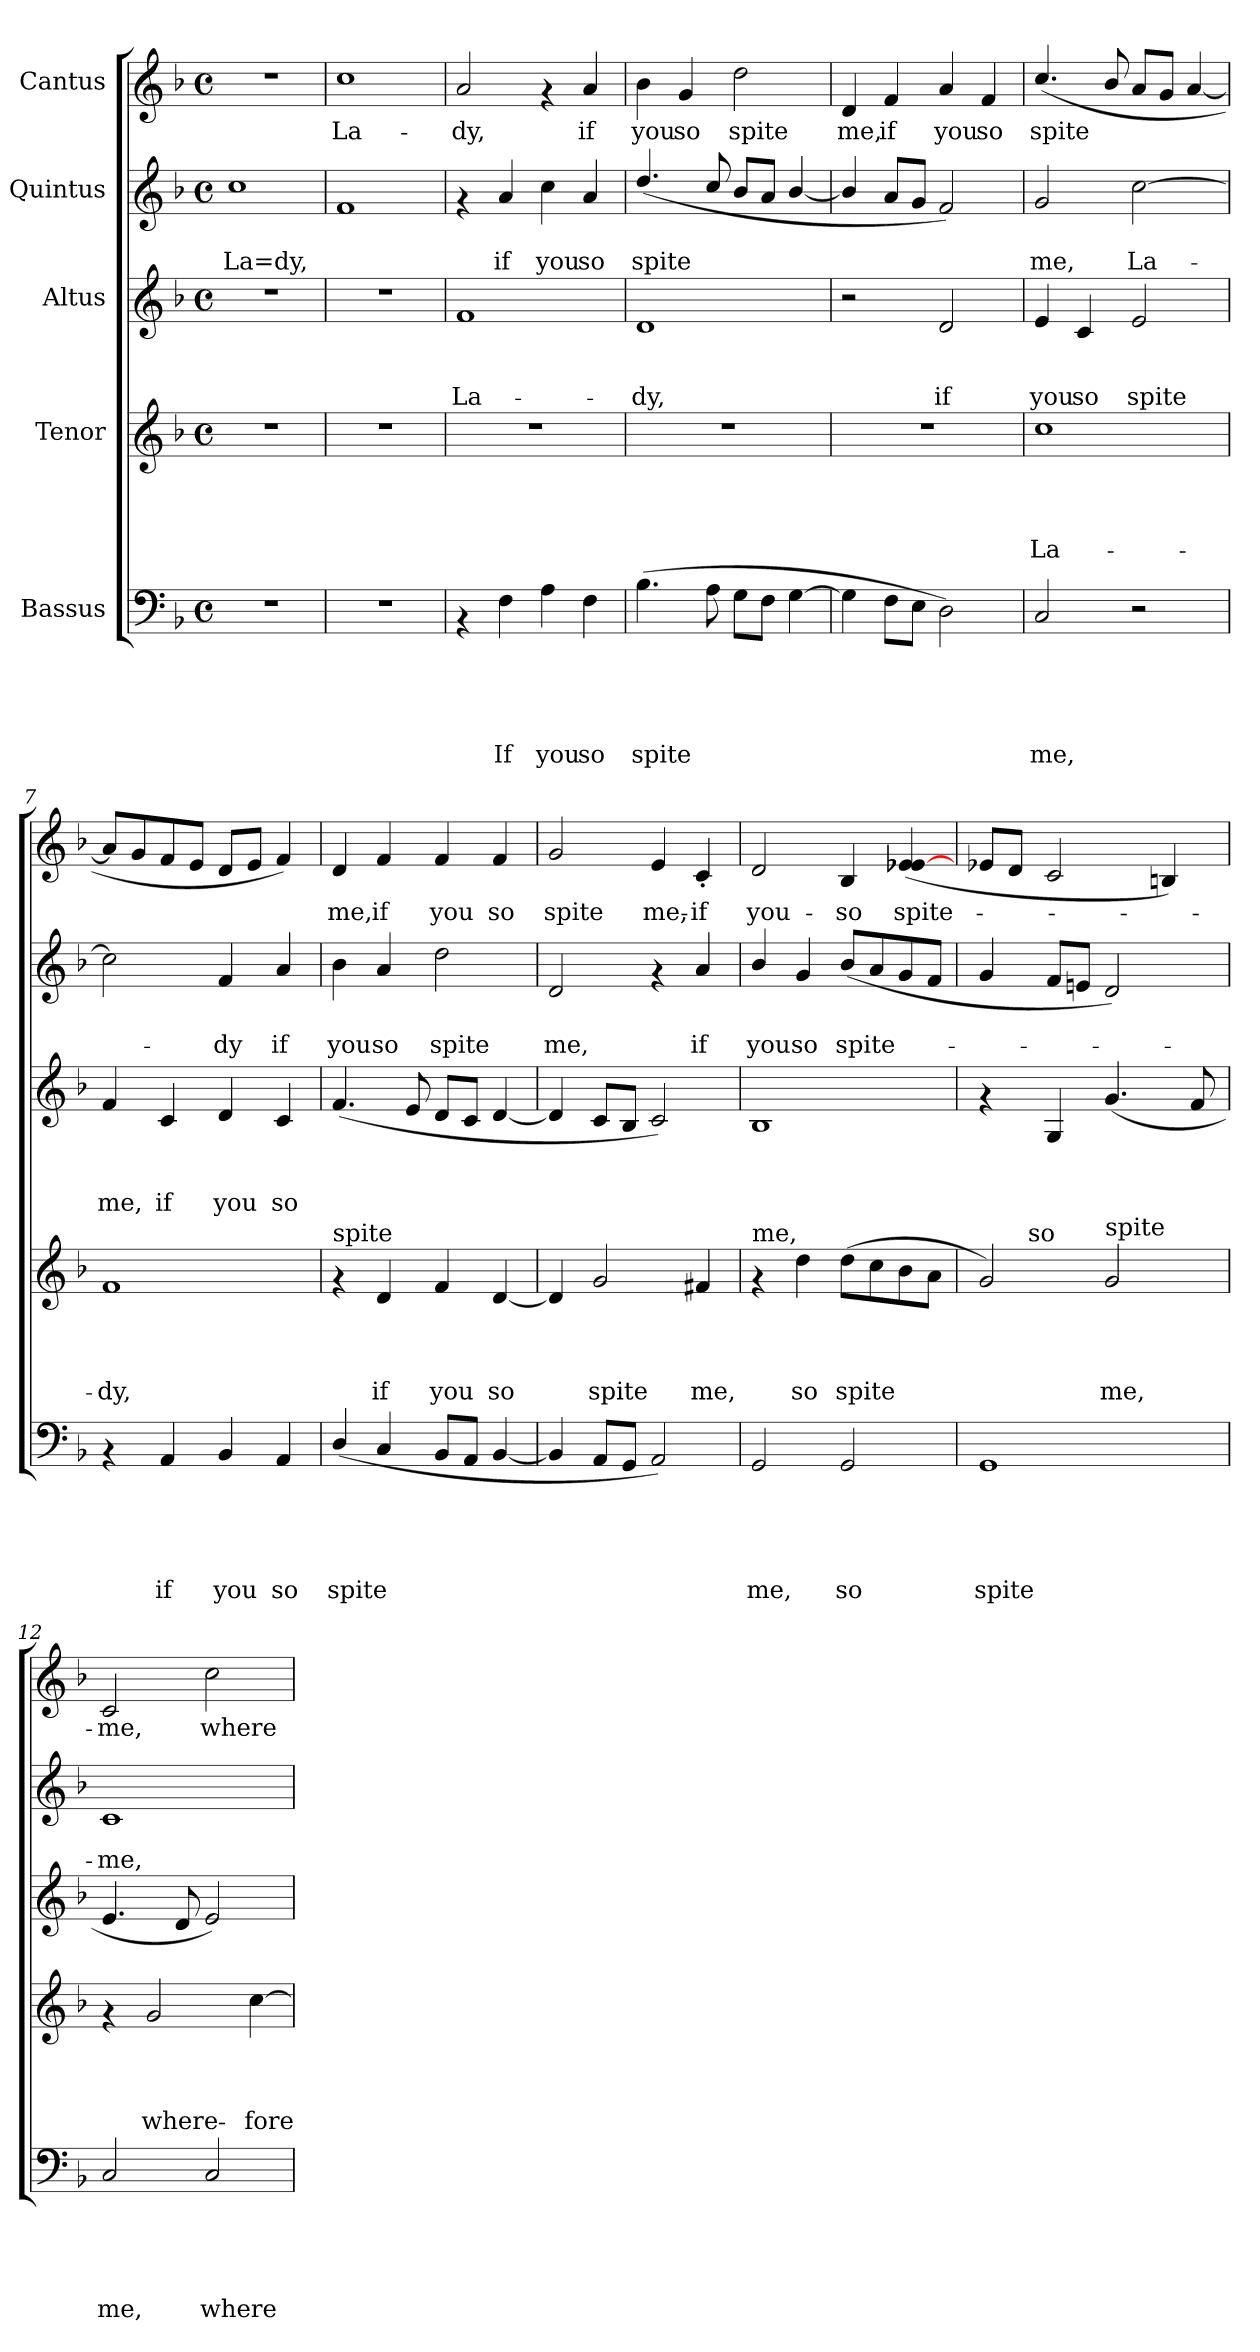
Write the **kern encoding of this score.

**kern	**text	**text	**text	**text	**text	**kern	**text	**text	**text	**text	**kern	**text	**text	**text	**kern	**text	**text	**kern	**text
*part5	*part5	*part5	*part5	*part5	*part5	*part4	*part4	*part4	*part4	*part4	*part3	*part3	*part3	*part3	*part2	*part2	*part2	*part1	*part1
*staff5	*staff5	*staff5	*staff5	*staff5	*staff5	*staff4	*staff4	*staff4	*staff4	*staff4	*staff3	*staff3	*staff3	*staff3	*staff2	*staff2	*staff2	*staff1	*staff1
*I"Bassus	*	*	*	*	*	*I"Tenor	*	*	*	*	*I"Altus	*	*	*	*I"Quintus	*	*	*I"Cantus	*
*clefF4	*	*	*	*	*	*clefG2	*	*	*	*	*clefG2	*	*	*	*clefG2	*	*	*clefG2	*
*k[b-]	*	*	*	*	*	*k[b-]	*	*	*	*	*k[b-]	*	*	*	*k[b-]	*	*	*k[b-]	*
*F:	*	*	*	*	*	*F:	*	*	*	*	*F:	*	*	*	*F:	*	*	*F:	*
*M4/4	*	*	*	*	*	*M4/4	*	*	*	*	*M4/4	*	*	*	*M4/4	*	*	*M4/4	*
*met(c)	*	*	*	*	*	*met(c)	*	*	*	*	*met(c)	*	*	*	*met(c)	*	*	*met(c)	*
=1	=1	=1	=1	=1	=1	=1	=1	=1	=1	=1	=1	=1	=1	=1	=1	=1	=1	=1	=1
!	!	!	!	!	!	!	!	!	!	!	!	!	!	!	!	!	!LO:LY:b	!	!
1r	.	.	.	.	.	1r	.	.	.	.	1r	.	.	.	1cc	.	La=dy,	1r	.
=2	=2	=2	=2	=2	=2	=2	=2	=2	=2	=2	=2	=2	=2	=2	=2	=2	=2	=2	=2
!	!	!	!	!	!	!	!	!	!	!	!	!	!	!	!	!	!	!	!LO:LY:b
1r	.	.	.	.	.	1r	.	.	.	.	1r	.	.	.	1f	.	.	1cc	La-
=3	=3	=3	=3	=3	=3	=3	=3	=3	=3	=3	=3	=3	=3	=3	=3	=3	=3	=3	=3
!	!	!	!	!	!	!	!	!	!	!	!	!	!	!LO:LY:b	!	!	!	!	!LO:LY:b
4rAA	.	.	.	.	.	1r	.	.	.	.	1f	.	.	La-	4rf	.	.	2a/	-dy,
!	!	!	!	!	!LO:LY:b	!	!	!	!	!	!	!	!	!	!	!	!LO:LY:b	!	!
4F\	.	.	.	.	If	.	.	.	.	.	.	.	.	.	4a/	.	if	.	.
!	!	!	!	!	!LO:LY:b	!	!	!	!	!	!	!	!	!	!	!	!LO:LY:b	!	!
4A\	.	.	.	.	you	.	.	.	.	.	.	.	.	.	4cc\	.	you	4rf	.
!	!	!	!	!	!LO:LY:b	!	!	!	!	!	!	!	!	!	!	!	!LO:LY:b	!	!LO:LY:b
4F\	.	.	.	.	so	.	.	.	.	.	.	.	.	.	4a/	.	so	4a/	if
=4	=4	=4	=4	=4	=4	=4	=4	=4	=4	=4	=4	=4	=4	=4	=4	=4	=4	=4	=4
!	!	!	!	!	!LO:LY:b	!	!	!	!	!	!	!	!	!LO:LY:b	!	!	!LO:LY:b	!	!LO:LY:b
(>4.B-\	.	.	.	.	spite	1r	.	.	.	.	1d	.	.	-dy,	(<4.dd/	.	spite	4b-\	you
!	!	!	!	!	!	!	!	!	!	!	!	!	!	!	!	!	!	!	!LO:LY:b
.	.	.	.	.	.	.	.	.	.	.	.	.	.	.	.	.	.	4g/	so
8A\	.	.	.	.	.	.	.	.	.	.	.	.	.	.	8cc/	.	.	.	.
!	!	!	!	!	!	!	!	!	!	!	!	!	!	!	!	!	!	!	!LO:LY:b
8G\L	.	.	.	.	.	.	.	.	.	.	.	.	.	.	8b-/L	.	.	2dd\	spite
8F\J	.	.	.	.	.	.	.	.	.	.	.	.	.	.	8a/J	.	.	.	.
[>4G\	.	.	.	.	.	.	.	.	.	.	.	.	.	.	[<4b-/	.	.	.	.
=5	=5	=5	=5	=5	=5	=5	=5	=5	=5	=5	=5	=5	=5	=5	=5	=5	=5	=5	=5
!	!	!	!	!	!	!	!	!	!	!	!	!	!	!	!	!	!	!	!LO:LY:b
4G\]	.	.	.	.	.	1r	.	.	.	.	2r	.	.	.	4b-/]	.	.	4d/	me,
!	!	!	!	!	!	!	!	!	!	!	!	!	!	!	!	!	!	!	!LO:LY:b
8F\L	.	.	.	.	.	.	.	.	.	.	.	.	.	.	8a/L	.	.	4f/	if
8E\J	.	.	.	.	.	.	.	.	.	.	.	.	.	.	8g/J	.	.	.	.
!	!	!	!	!	!	!	!	!	!	!	!	!	!	!LO:LY:b	!	!	!	!	!LO:LY:b
2D\)	.	.	.	.	.	.	.	.	.	.	2d/	.	.	if	2f/)	.	.	4a/	you
!	!	!	!	!	!	!	!	!	!	!	!	!	!	!	!	!	!	!	!LO:LY:b
.	.	.	.	.	.	.	.	.	.	.	.	.	.	.	.	.	.	4f/	so
=6	=6	=6	=6	=6	=6	=6	=6	=6	=6	=6	=6	=6	=6	=6	=6	=6	=6	=6	=6
!	!	!	!	!	!LO:LY:b	!	!	!	!	!LO:LY:b	!	!	!	!LO:LY:b	!	!	!LO:LY:b	!	!LO:LY:b
2C/	.	.	.	.	me,	1cc	.	.	.	La-	4e/	.	.	you	2g/	.	me,	(<4.cc/	spite
!	!	!	!	!	!	!	!	!	!	!	!	!	!	!LO:LY:b	!	!	!	!	!
.	.	.	.	.	.	.	.	.	.	.	4c/	.	.	so	.	.	.	.	.
.	.	.	.	.	.	.	.	.	.	.	.	.	.	.	.	.	.	8b-/	.
!	!	!	!	!	!	!	!	!	!	!	!	!	!	!LO:LY:b	!	!	!LO:LY:b	!	!
2r	.	.	.	.	.	.	.	.	.	.	2e/	.	.	spite	[>2cc\	.	La-	8a/L	.
.	.	.	.	.	.	.	.	.	.	.	.	.	.	.	.	.	.	8g/J	.
.	.	.	.	.	.	.	.	.	.	.	.	.	.	.	.	.	.	[<4a/	.
=7	=7	=7	=7	=7	=7	=7	=7	=7	=7	=7	=7	=7	=7	=7	=7	=7	=7	=7	=7
!	!	!	!	!	!	!	!	!	!	!LO:LY:b	!	!	!	!LO:LY:b	!	!	!	!	!
4rAA	.	.	.	.	.	1f	.	.	.	-dy,	4f/	.	.	me,	2cc\]	.	.	8a/L]	.
.	.	.	.	.	.	.	.	.	.	.	.	.	.	.	.	.	.	8g/	.
!	!	!	!	!	!LO:LY:b	!	!	!	!	!	!	!	!	!LO:LY:b	!	!	!	!	!
4AA/	.	.	.	.	if	.	.	.	.	.	4c/	.	.	if	.	.	.	8f/	.
.	.	.	.	.	.	.	.	.	.	.	.	.	.	.	.	.	.	8e/J	.
!	!	!	!	!	!LO:LY:b	!	!	!	!	!	!	!	!	!LO:LY:b	!	!	!LO:LY:b	!	!
4BB-/	.	.	.	.	you	.	.	.	.	.	4d/	.	.	you	4f/	.	-dy	8d/L	.
.	.	.	.	.	.	.	.	.	.	.	.	.	.	.	.	.	.	8e/J	.
!	!	!	!	!	!LO:LY:b	!	!	!	!	!	!	!	!	!LO:LY:b	!	!	!LO:LY:b	!	!
4AA/	.	.	.	.	so	.	.	.	.	.	4c/	.	.	so	4a/	.	if	4f/)	.
!!LO:LB:g=z
=8	=8	=8	=8	=8	=8	=8	=8	=8	=8	=8	=8	=8	=8	=8	=8	=8	=8	=8	=8
!	!	!	!	!	!	!LO:TX:a:t=spite	!	!	!	!	!	!	!	!	!	!	!	!	!
!	!	!	!	!	!LO:LY:b	!	!	!	!	!	!	!	!	!	!	!	!LO:LY:b	!	!LO:LY:b
(<4D/	.	.	.	.	spite	4rf	.	.	.	.	(<4.f/	.	.	.	4b-\	.	you	4d/	me,
!	!	!	!	!	!	!	!	!	!	!LO:LY:b	!	!	!	!	!	!	!LO:LY:b	!	!LO:LY:b
4C/	.	.	.	.	.	4d/	.	.	.	if	.	.	.	.	4a/	.	so	4f/	if
.	.	.	.	.	.	.	.	.	.	.	8e/	.	.	.	.	.	.	.	.
!	!	!	!	!	!	!	!	!	!	!LO:LY:b	!	!	!	!	!	!	!LO:LY:b	!	!LO:LY:b
8BB-/L	.	.	.	.	.	4f/	.	.	.	you	8d/L	.	.	.	2dd\	.	spite	4f/	you
8AA/J	.	.	.	.	.	.	.	.	.	.	8c/J	.	.	.	.	.	.	.	.
!	!	!	!	!	!	!	!	!	!	!LO:LY:b	!	!	!	!	!	!	!	!	!LO:LY:b
[<4BB-/	.	.	.	.	.	[<4d/	.	.	.	so	[<4d/	.	.	.	.	.	.	4f/	so
=9	=9	=9	=9	=9	=9	=9	=9	=9	=9	=9	=9	=9	=9	=9	=9	=9	=9	=9	=9
!	!	!	!	!	!	!	!	!	!	!	!	!	!	!	!	!	!LO:LY:b	!	!LO:LY:b
4BB-/]	.	.	.	.	.	4d/]	.	.	.	.	4d/]	.	.	.	2d/	.	me,	2g/	spite
!	!	!	!	!	!	!	!	!	!	!LO:LY:b	!	!	!	!	!	!	!	!	!
8AA/L	.	.	.	.	.	2g/	.	.	.	spite	8c/L	.	.	.	.	.	.	.	.
8GG/J	.	.	.	.	.	.	.	.	.	.	8B-/J	.	.	.	.	.	.	.	.
!	!	!	!	!	!	!	!	!	!	!	!	!	!	!	!	!	!	!	!LO:LY:b
2AA/)	.	.	.	.	.	.	.	.	.	.	2c/)	.	.	.	4rf	.	.	4e/	me,-
!	!	!	!	!	!	!	!	!	!	!LO:LY:b	!	!	!	!	!	!	!LO:LY:b	!	!LO:LY:b
.	.	.	.	.	.	4f#X/	.	.	.	me,	.	.	.	.	4a/	.	if	4c'</	-if
=10	=10	=10	=10	=10	=10	=10	=10	=10	=10	=10	=10	=10	=10	=10	=10	=10	=10	=10	=10
!	!	!	!	!	!	!LO:TX:a:t=me,	!	!	!	!	!	!	!	!	!	!	!	!	!
!	!	!	!	!	!LO:LY:b	!	!	!	!	!	!	!	!	!	!	!	!LO:LY:b	!	!LO:LY:b
2GG/	.	.	.	.	me,	4rf	.	.	.	.	1B-	.	.	.	4b-/	.	you	2d/	you-
!	!	!	!	!	!	!	!	!	!	!LO:LY:b	!	!	!	!	!	!	!LO:LY:b	!	!
.	.	.	.	.	.	4dd\	.	.	.	so	.	.	.	.	4g/	.	so	.	.
!	!	!	!	!	!LO:LY:b	!	!	!	!	!LO:LY:b	!	!	!	!	!	!	!LO:LY:b	!	!LO:LY:b
2GG/	.	.	.	.	so	(>8dd\L	.	.	.	spite	.	.	.	.	(<8b-/L	.	spite-	4B-/	-so
.	.	.	.	.	.	8cc\	.	.	.	.	.	.	.	.	8a/	.	.	.	.
!	!	!	!	!	!	!	!	!	!	!	!	!	!	!	!	!	!	!	!LO:LY:b
.	.	.	.	.	.	8b-\	.	.	.	.	.	.	.	.	8g/	.	.	(<4e-X/ [<4e-X/	spite-
.	.	.	.	.	.	8a\J	.	.	.	.	.	.	.	.	8f/J	.	.	.	.
=11	=11	=11	=11	=11	=11	=11	=11	=11	=11	=11	=11	=11	=11	=11	=11	=11	=11	=11	=11
!	!	!	!	!	!LO:LY:b	!	!	!	!	!	!	!	!	!	!	!	!	!	!
*	*	*	*	*	*	*^	*	*	*	*	*	*	*	*	*	*	*	*	*
1GG	.	.	.	.	spite	2g/)	8.ryy	.	.	.	.	4rf	.	.	.	4g/	.	.	8e-X/L	.
.	.	.	.	.	.	.	.	.	.	.	.	.	.	.	.	.	.	.	8d/J	.
!	!	!	!	!	!	!	!LO:TX:a:t=so	!	!	!	!	!	!	!	!	!	!	!	!	!
.	.	.	.	.	.	.	2ryy	.	.	.	.	.	.	.	.	.	.	.	.	.
.	.	.	.	.	.	.	.	.	.	.	.	4G/	.	.	.	8f/L	.	.	2c/	.
.	.	.	.	.	.	.	.	.	.	.	.	.	.	.	.	8en/J	.	.	.	.
!	!	!	!	!	!	!LO:TX:a:t=spite	!	!	!	!	!	!	!	!	!	!	!	!	!	!
!	!	!	!	!	!	!	!	!	!	!	!LO:LY:b	!	!	!	!	!	!	!	!	!
.	.	.	.	.	.	2g/	.	.	.	.	me,	(<4.g/	.	.	.	2d/)	.	.	.	.
.	.	.	.	.	.	.	4ryy	.	.	.	.	.	.	.	.	.	.	.	.	.
.	.	.	.	.	.	.	.	.	.	.	.	.	.	.	.	.	.	.	4Bn/)	.
.	.	.	.	.	.	.	.	.	.	.	.	8f/	.	.	.	.	.	.	.	.
.	.	.	.	.	.	.	16ryy	.	.	.	.	.	.	.	.	.	.	.	.	.
=12	=12	=12	=12	=12	=12	=12	=12	=12	=12	=12	=12	=12	=12	=12	=12	=12	=12	=12	=12	=12
!	!	!	!	!	!LO:LY:b	!	!	!	!	!	!	!	!	!	!	!	!	!LO:LY:b	!	!LO:LY:b
*	*	*	*	*	*	*v	*v	*	*	*	*	*	*	*	*	*	*	*	*	*
2C/	.	.	.	.	me,	4rf	.	.	.	.	4.e/	.	.	.	1c	.	-me,	2c/	-me,
!	!	!	!	!	!	!	!	!	!	!LO:LY:b	!	!	!	!	!	!	!	!	!
.	.	.	.	.	.	2g/	.	.	.	where-	.	.	.	.	.	.	.	.	.
.	.	.	.	.	.	.	.	.	.	.	8d/	.	.	.	.	.	.	.	.
!	!	!	!	!	!LO:LY:b	!	!	!	!	!	!	!	!	!	!	!	!	!	!LO:LY:b
2C/	.	.	.	.	where-	.	.	.	.	.	2e/)	.	.	.	.	.	.	2cc\	where-
!	!	!	!	!	!	!	!	!	!	!LO:LY:b	!	!	!	!	!	!	!	!	!
.	.	.	.	.	.	[<4cc\	.	.	.	-fore	.	.	.	.	.	.	.	.	.
=	=	=	=	=	=	=	=	=	=	=	=	=	=	=	=	=	=	=	=
*-	*-	*-	*-	*-	*-	*-	*-	*-	*-	*-	*-	*-	*-	*-	*-	*-	*-	*-	*-
